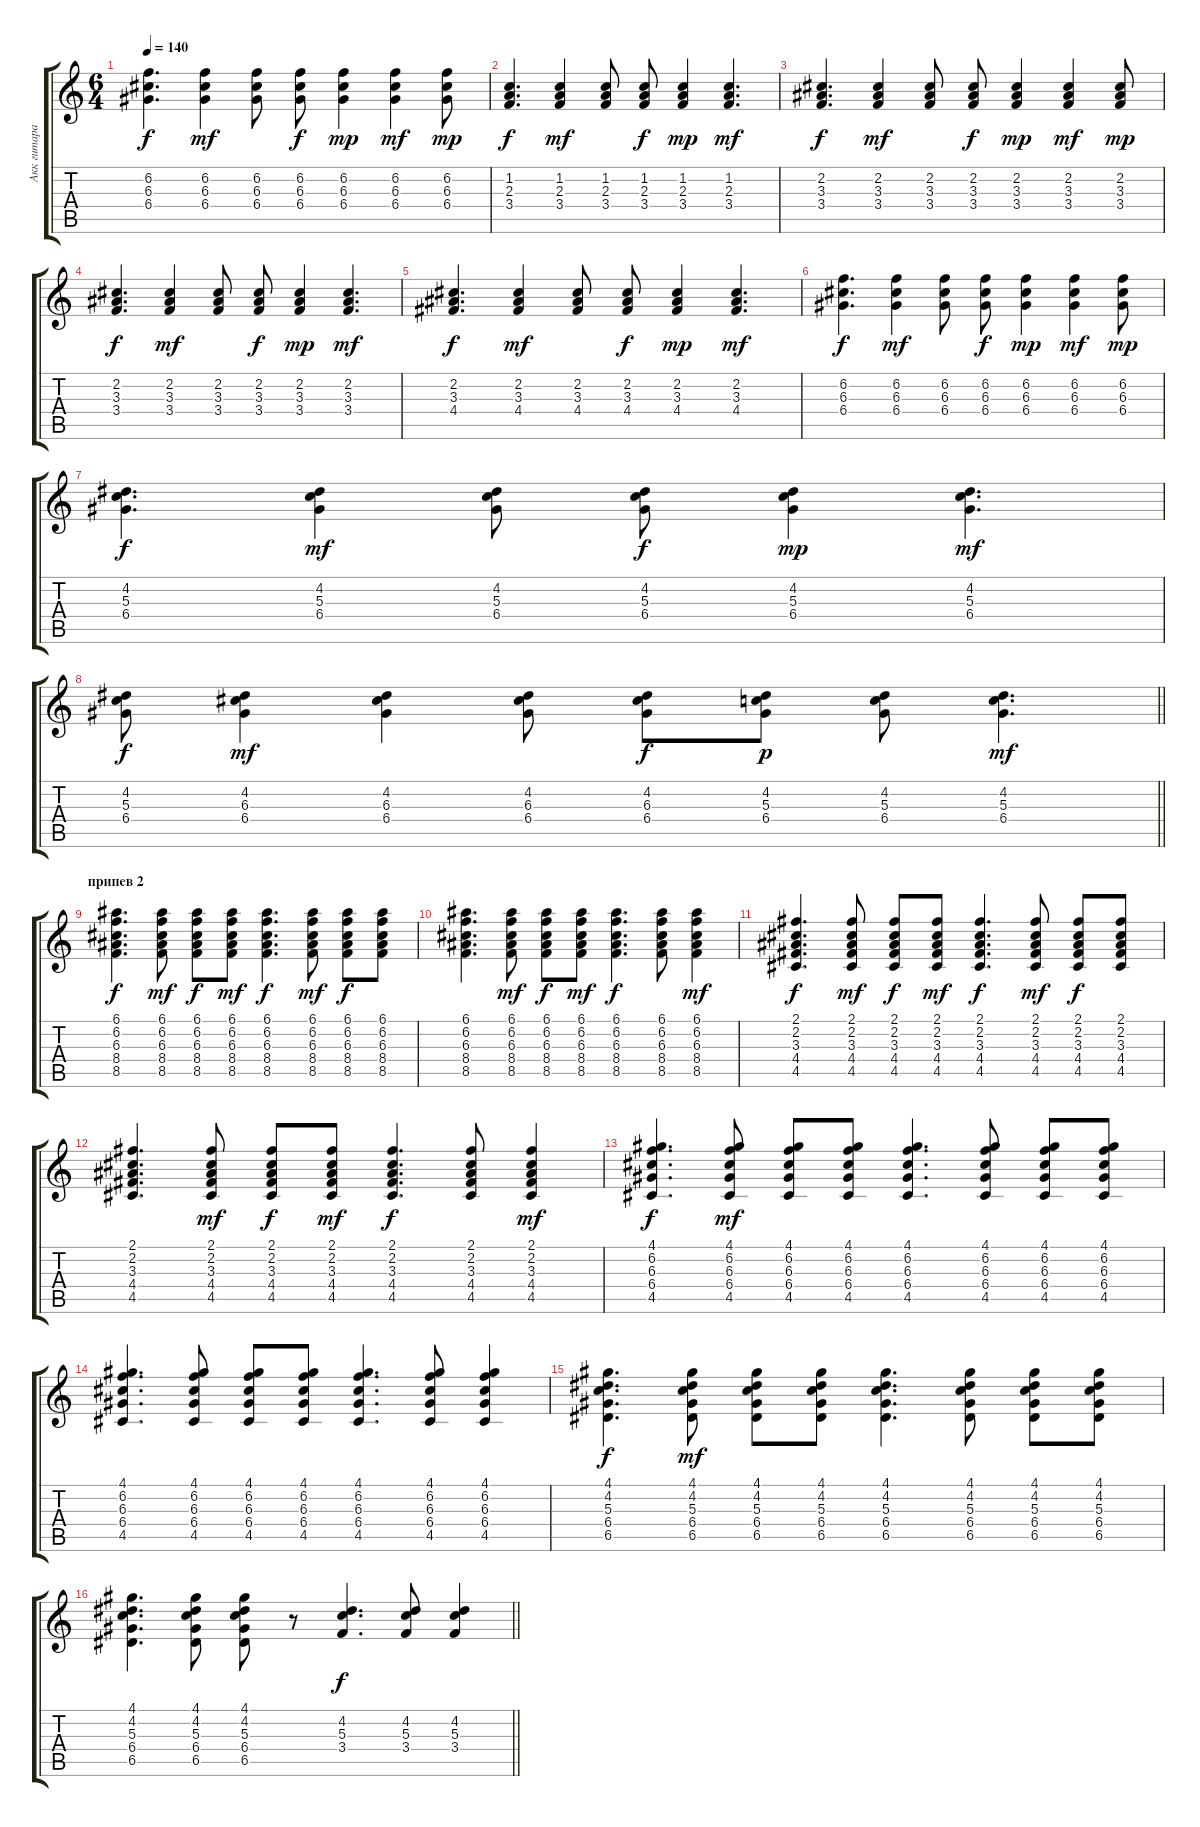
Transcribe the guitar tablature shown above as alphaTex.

\track ("Акк гитара" "Акк гитара") {instrument acousticguitarsteel}
\staff {score tabs}
\tuning (E4 B3 G3 D3 A2 E2) {hide}
\ts (6 4)
\tempo 140
\clef g2
\ks c
(6.2 6.3 6.4).4{d dy f} (6.2 6.3 6.4).4{dy mf} (6.2 6.3 6.4).8 (6.2 6.3 6.4).8{dy f} (6.2 6.3 6.4).4{dy mp} (6.2 6.3 6.4).4{dy mf} (6.2 6.3 6.4).8{dy mp} |
(1.2 2.3 3.4).4{d dy f} (1.2 2.3 3.4).4{dy mf} (1.2 2.3 3.4).8 (1.2 2.3 3.4).8{dy f} (1.2 2.3 3.4).4{dy mp} (1.2 2.3 3.4).4{d dy mf} |
(2.2 3.3 3.4).4{d dy f} (2.2 3.3 3.4).4{dy mf} (2.2 3.3 3.4).8 (2.2 3.3 3.4).8{dy f} (2.2 3.3 3.4).4{dy mp} (2.2 3.3 3.4).4{dy mf} (2.2 3.3 3.4).8{dy mp} |
(2.2 3.3 3.4).4{d dy f} (2.2 3.3 3.4).4{dy mf} (2.2 3.3 3.4).8 (2.2 3.3 3.4).8{dy f} (2.2 3.3 3.4).4{dy mp} (2.2 3.3 3.4).4{d dy mf} |
(2.2 3.3 4.4).4{d dy f} (2.2 3.3 4.4).4{dy mf} (2.2 3.3 4.4).8 (2.2 3.3 4.4).8{dy f} (2.2 3.3 4.4).4{dy mp} (2.2 3.3 4.4).4{d dy mf} |
(6.2 6.3 6.4).4{d dy f} (6.2 6.3 6.4).4{dy mf} (6.2 6.3 6.4).8 (6.2 6.3 6.4).8{dy f} (6.2 6.3 6.4).4{dy mp} (6.2 6.3 6.4).4{dy mf} (6.2 6.3 6.4).8{dy mp} |
(4.2 5.3 6.4).4{d dy f} (4.2 5.3 6.4).4{dy mf} (4.2 5.3 6.4).8 (4.2 5.3 6.4).8{dy f} (4.2 5.3 6.4).4{dy mp} (4.2 5.3 6.4).4{d dy mf} |
\barLineRight lightlight
(4.2 5.3 6.4).8{dy f} (4.2 6.3 6.4).4{dy mf} (4.2 6.3 6.4).4 (4.2 6.3 6.4).8 (4.2 6.3 6.4).8{dy f} (4.2 5.3 6.4).8{dy p} (4.2 5.3 6.4).8 (4.2 5.3 6.4).4{d dy mf} |
\section ("" "припев 2")
(6.1 6.2 6.3 8.4 8.5).4{d dy f} (6.1 6.2 6.3 8.4 8.5).8{dy mf} (6.1 6.2 6.3 8.4 8.5).8{dy f} (6.1 6.2 6.3 8.4 8.5).8{dy mf} (6.1 6.2 6.3 8.4 8.5).4{d dy f} (6.1 6.2 6.3 8.4 8.5).8{dy mf} (6.1 6.2 6.3 8.4 8.5).8{dy f} (6.1 6.2 6.3 8.4 8.5).8 |
(6.1 6.2 6.3 8.4 8.5).4{d} (6.1 6.2 6.3 8.4 8.5).8{dy mf} (6.1 6.2 6.3 8.4 8.5).8{dy f} (6.1 6.2 6.3 8.4 8.5).8{dy mf} (6.1 6.2 6.3 8.4 8.5).4{d dy f} (6.1 6.2 6.3 8.4 8.5).8 (6.1 6.2 6.3 8.4 8.5).4{dy mf} |
(2.1 2.2 3.3 4.4 4.5).4{d dy f} (2.1 2.2 3.3 4.4 4.5).8{dy mf} (2.1 2.2 3.3 4.4 4.5).8{dy f} (2.1 2.2 3.3 4.4 4.5).8{dy mf} (2.1 2.2 3.3 4.4 4.5).4{d dy f} (2.1 2.2 3.3 4.4 4.5).8{dy mf} (2.1 2.2 3.3 4.4 4.5).8{dy f} (2.1 2.2 3.3 4.4 4.5).8 |
(2.1 2.2 3.3 4.4 4.5).4{d} (2.1 2.2 3.3 4.4 4.5).8{dy mf} (2.1 2.2 3.3 4.4 4.5).8{dy f} (2.1 2.2 3.3 4.4 4.5).8{dy mf} (2.1 2.2 3.3 4.4 4.5).4{d dy f} (2.1 2.2 3.3 4.4 4.5).8 (2.1 2.2 3.3 4.4 4.5).4{dy mf} |
(4.1 6.2 6.3 6.4 4.5).4{d dy f} (4.1 6.2 6.3 6.4 4.5).8{dy mf} (4.1 6.2 6.3 6.4 4.5).8 (4.1 6.2 6.3 6.4 4.5).8 (4.1 6.2 6.3 6.4 4.5).4{d} (4.1 6.2 6.3 6.4 4.5).8 (4.1 6.2 6.3 6.4 4.5).8 (4.1 6.2 6.3 6.4 4.5).8 |
(4.1 6.2 6.3 6.4 4.5).4{d} (4.1 6.2 6.3 6.4 4.5).8 (4.1 6.2 6.3 6.4 4.5).8 (4.1 6.2 6.3 6.4 4.5).8 (4.1 6.2 6.3 6.4 4.5).4{d} (4.1 6.2 6.3 6.4 4.5).8 (4.1 6.2 6.3 6.4 4.5).4 |
(4.1 4.2 5.3 6.4 6.5).4{d dy f} (4.1 4.2 5.3 6.4 6.5).8{dy mf} (4.1 4.2 5.3 6.4 6.5).8 (4.1 4.2 5.3 6.4 6.5).8 (4.1 4.2 5.3 6.4 6.5).4{d} (4.1 4.2 5.3 6.4 6.5).8 (4.1 4.2 5.3 6.4 6.5).8 (4.1 4.2 5.3 6.4 6.5).8 |
\barLineRight lightlight
(4.1 4.2 5.3 6.4 6.5).4{d} (4.1 4.2 5.3 6.4 6.5).8 (4.1 4.2 5.3 6.4 6.5).8 r.8 (4.2 5.3 3.4).4{d dy f} (4.2 5.3 3.4).8 (4.2 5.3 3.4).4
